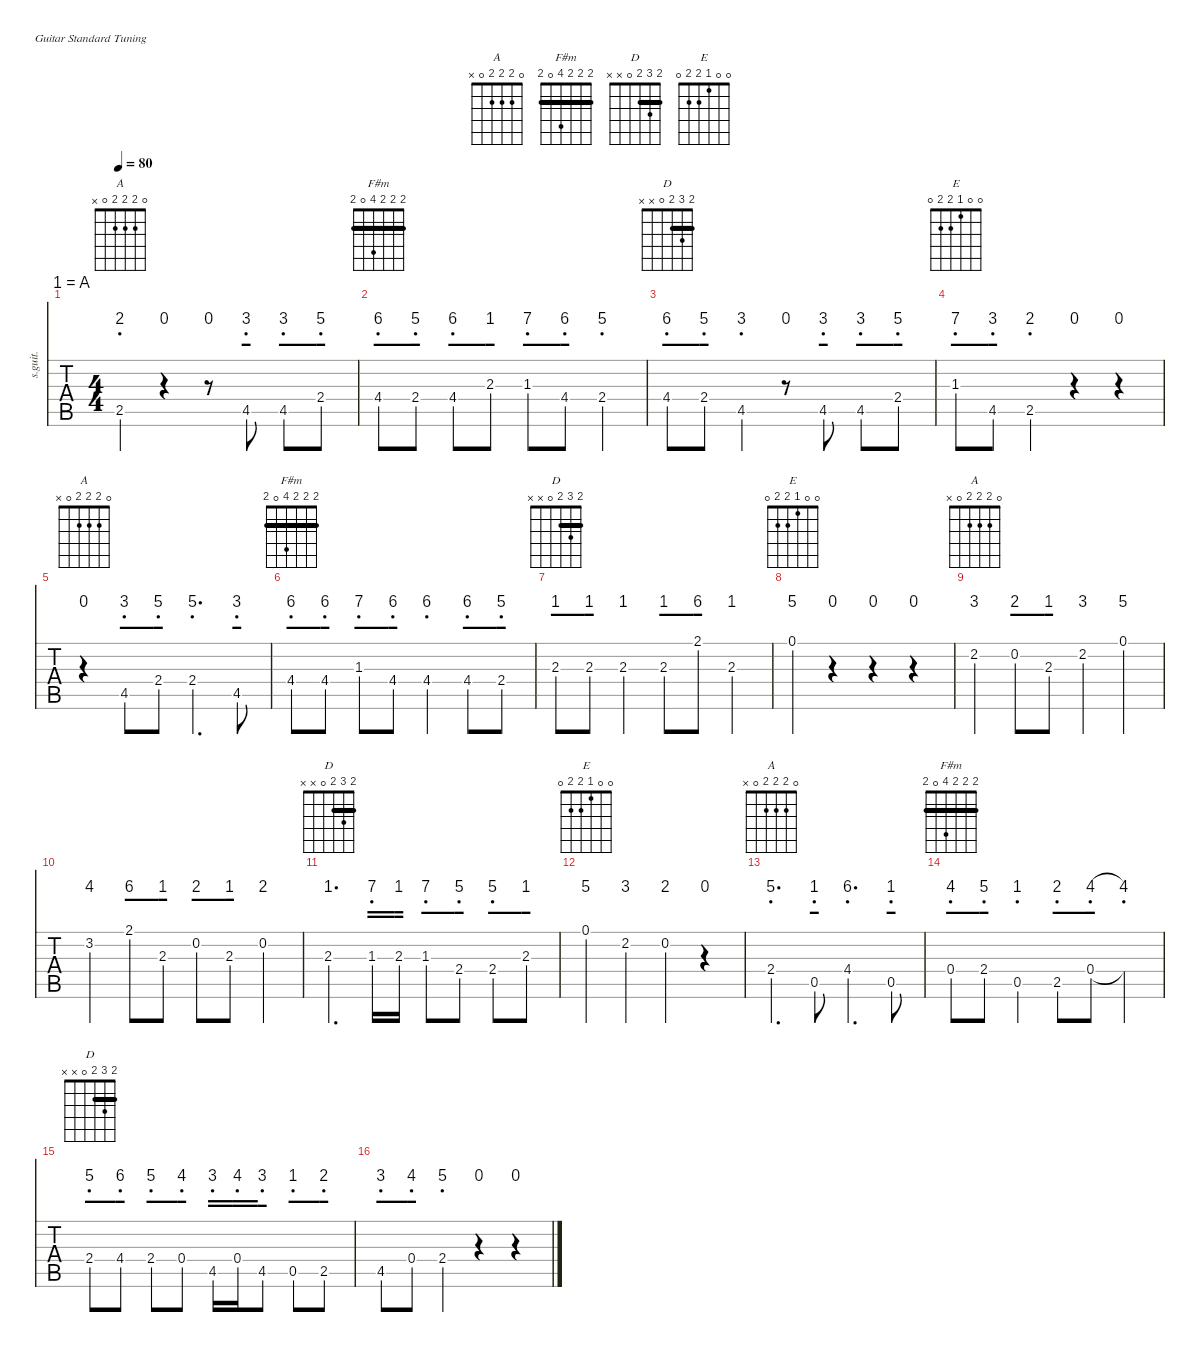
\defaultSystemsLayout 4
\hideDynamics
\bracketExtendMode nobrackets
\chordDiagramsInScore
\track ("Steel Guitar" "s.guit.") {defaultSystemsLayout 4 instrument acousticguitarsteel}
\staff {tabs numbered}
\tuning (E4 B3 G3 D3 A2 E2)
\chord ("A" 0 2 2 2 0 x) {showfingering false}
\chord ("F#m" 2 2 2 4 0 2) {showfingering false barre (2 2)}
\chord ("D" 2 3 2 0 x x) {showfingering false barre 2}
\chord ("E" 0 0 1 2 2 0) {showfingering false}
\ts (4 4)
\tempo 80
\clef g2
\ks a
2.5{acc forcenatural}.4{ch "A" dy mf instrument acousticguitarsteel} r.4 r.8 4.5{acc #}.8 4.5{acc #}.8 2.4{acc forcenatural}.8 |
4.4{acc #}.8{ch "F#m"} 2.4{acc forcenatural}.8 4.4{acc #}.8 2.3{acc forcenatural}.8 1.3{acc #}.8 4.4{acc #}.8 2.4{acc forcenatural}.4 |
4.4{acc #}.8{ch "D"} 2.4{acc forcenatural}.8 4.5{acc #}.4 r.8 4.5{acc #}.8 4.5{acc #}.8 2.4{acc forcenatural}.8 |
1.3{acc #}.8{ch "E"} 4.5{acc #}.8 2.5{acc forcenatural}.4 r.4 r.4 |
r.4{ch "A"} 4.5{acc #}.8 2.4{acc forcenatural}.8 2.4{acc forcenatural}.4{d} 4.5{acc #}.8 |
4.4{acc #}.8{ch "F#m"} 4.4{acc #}.8 1.3{acc #}.8 4.4{acc #}.8 4.4{acc #}.4 4.4{acc #}.8 2.4{acc forcenatural}.8 |
2.3{acc forcenatural}.8{ch "D"} 2.3{acc forcenatural}.8 2.3{acc forcenatural}.4 2.3{acc forcenatural}.8 2.1{acc #}.8 2.3{acc forcenatural}.4 |
0.1{acc forcenatural}.4{ch "E"} r.4 r.4 r.4 |
2.2{acc #}.4{ch "A"} 0.2{acc forcenatural}.8 2.3{acc forcenatural}.8 2.2{acc #}.4 0.1{acc forcenatural}.4 |
3.2{acc forcenatural}.4 2.1{acc #}.8 2.3{acc forcenatural}.8 0.2{acc forcenatural}.8 2.3{acc forcenatural}.8 0.2{acc forcenatural}.4 |
2.3{acc forcenatural}.4{d ch "D"} 1.3{acc #}.16 2.3{acc forcenatural}.16 1.3{acc #}.8 2.4{acc forcenatural}.8 2.4{acc forcenatural}.8 2.3{acc forcenatural}.8 |
0.1{acc forcenatural}.4{ch "E"} 2.2{acc #}.4 0.2{acc forcenatural}.4 r.4 |
2.4{acc forcenatural}.4{d ch "A"} 0.5{acc forcenatural}.8 4.4{acc #}.4{d} 0.5{acc forcenatural}.8 |
0.4{acc forcenatural}.8{ch "F#m"} 2.4{acc forcenatural}.8 0.5{acc forcenatural}.4 2.5{acc forcenatural}.8 0.4{acc forcenatural}.8 0.4{t acc forcenatural}.4 |
2.4{acc forcenatural}.8{ch "D"} 4.4{acc #}.8 2.4{acc forcenatural}.8 0.4{acc forcenatural}.8 4.5{acc #}.16 0.4{acc forcenatural}.16 4.5{acc #}.8 0.5{acc forcenatural}.8 2.5{acc forcenatural}.8 |
4.5{acc #}.8 0.4{acc forcenatural}.8 2.4{acc forcenatural}.4 r.4 r.4
